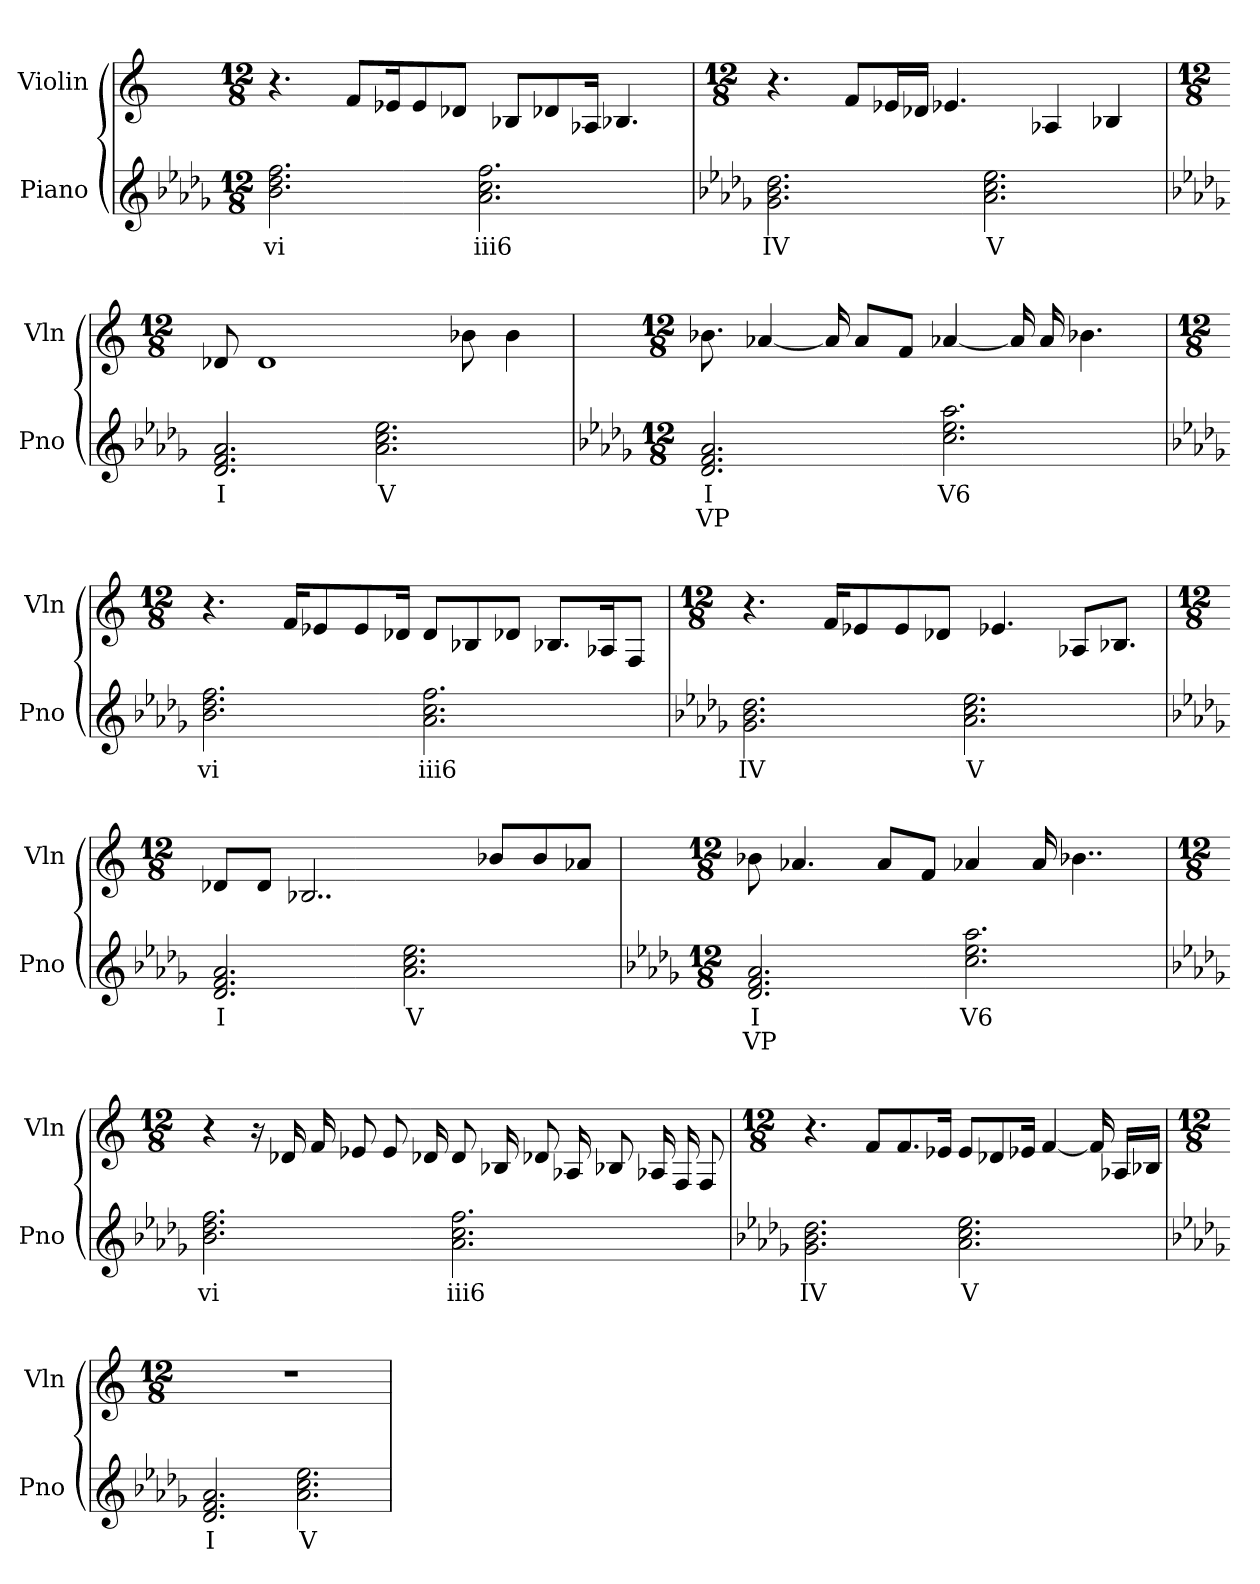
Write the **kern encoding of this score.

**kern	**text	**text	**kern
*part2	*part2	*part2	*part1
*staff2	*staff2	*staff2	*staff1
*I"Piano	*	*	*I"Violin
*I'Pno	*	*	*I'Vln
*k[b-e-a-d-g-]	*	*	*
*D-:	*	*	*
*M12/8	*	*	*M12/8
=	=	=	=
2.b- 2.dd- 2.ff	vi	.	4.r
.	.	.	8fL
.	.	.	16e-XK
.	.	.	8e-
.	.	.	8d-XJ
2.a- 2.cc 2.ff	iii6	.	.
.	.	.	8B-XL
.	.	.	8d-X
.	.	.	16A-XJk
.	.	.	4.B-X
=	=	=	=
*k[b-e-a-d-g-]	*	*	*
*D-:	*	*	*
*	*	*	*M12/8
2.g- 2.b- 2.dd-	IV	.	4.r
.	.	.	8fL
.	.	.	16e-XL
.	.	.	16d-XJJ
.	.	.	4.e-X
2.a- 2.cc 2.ee-	V	.	.
.	.	.	4A-X
.	.	.	4B-X
=	=	=	=
*k[b-e-a-d-g-]	*	*	*
*D-:	*	*	*
*	*	*	*M12/8
2.d- 2.f 2.a-	I	.	8d-X
.	.	.	1d-
2.a- 2.cc 2.ee-	V	.	.
.	.	.	8b-X
.	.	.	4b-
=	=	=	=
*k[b-e-a-d-g-]	*	*	*
*D-:	*	*	*
*M12/8	*	*	*M12/8
2.d- 2.f 2.a-	I	VP	8.b-X
.	.	.	[4a-X
.	.	.	16a-]
.	.	.	8a-L
.	.	.	8fJ
2.cc 2.ee- 2.aa-	V6	.	[4a-X
.	.	.	16a-]
.	.	.	16a-
.	.	.	4.b-X
=	=	=	=
*k[b-e-a-d-g-]	*	*	*
*D-:	*	*	*
*	*	*	*M12/8
2.b- 2.dd- 2.ff	vi	.	4.r
.	.	.	16fKL
.	.	.	8e-X
.	.	.	8e-
.	.	.	16d-XJk
2.a- 2.cc 2.ff	iii6	.	8d-L
.	.	.	8B-X
.	.	.	8d-XJ
.	.	.	8.B-XL
.	.	.	16A-XK
.	.	.	8FJ
=	=	=	=
*k[b-e-a-d-g-]	*	*	*
*D-:	*	*	*
*	*	*	*M12/8
2.g- 2.b- 2.dd-	IV	.	4.r
.	.	.	16fKL
.	.	.	8e-X
.	.	.	8e-
.	.	.	8d-XJ
2.a- 2.cc 2.ee-	V	.	.
.	.	.	4.e-X
.	.	.	8A-XL
.	.	.	8.B-XJ
=	=	=	=
*k[b-e-a-d-g-]	*	*	*
*D-:	*	*	*
*	*	*	*M12/8
2.d- 2.f 2.a-	I	.	8d-XL
.	.	.	8d-J
.	.	.	2..B-X
2.a- 2.cc 2.ee-	V	.	.
.	.	.	8b-XL
.	.	.	8b-
.	.	.	8a-XJ
=	=	=	=
*k[b-e-a-d-g-]	*	*	*
*D-:	*	*	*
*M12/8	*	*	*M12/8
2.d- 2.f 2.a-	I	VP	8b-X
.	.	.	4.a-X
.	.	.	8a-L
.	.	.	8fJ
2.cc 2.ee- 2.aa-	V6	.	4a-X
.	.	.	16a-
.	.	.	4..b-X
=	=	=	=
*k[b-e-a-d-g-]	*	*	*
*D-:	*	*	*
*	*	*	*M12/8
2.b- 2.dd- 2.ff	vi	.	4r
.	.	.	16r
.	.	.	16d-X
.	.	.	16fLL
.	.	.	8e-X
.	.	.	8e-
.	.	.	16d-XJk
2.a- 2.cc 2.ff	iii6	.	8d-L
.	.	.	16B-XK
.	.	.	8d-X
.	.	.	16A-XJk
.	.	.	8B-XL
.	.	.	16A-XL
.	.	.	16FJ
.	.	.	8FJ
=	=	=	=
*k[b-e-a-d-g-]	*	*	*
*D-:	*	*	*
*	*	*	*M12/8
2.g- 2.b- 2.dd-	IV	.	4.r
.	.	.	8fL
.	.	.	8.f
.	.	.	16e-XJk
2.a- 2.cc 2.ee-	V	.	8e-L
.	.	.	8d-X
.	.	.	16e-XJk
.	.	.	[4f
.	.	.	16f]
.	.	.	16A-XLL
.	.	.	16B-XJJ
=	=	=	=
*k[b-e-a-d-g-]	*	*	*
*D-:	*	*	*
*	*	*	*M12/8
2.d- 2.f 2.a-	I	.	1.r
2.a- 2.cc 2.ee-	V	.	.
=	=	=	=
*-	*-	*-	*-
